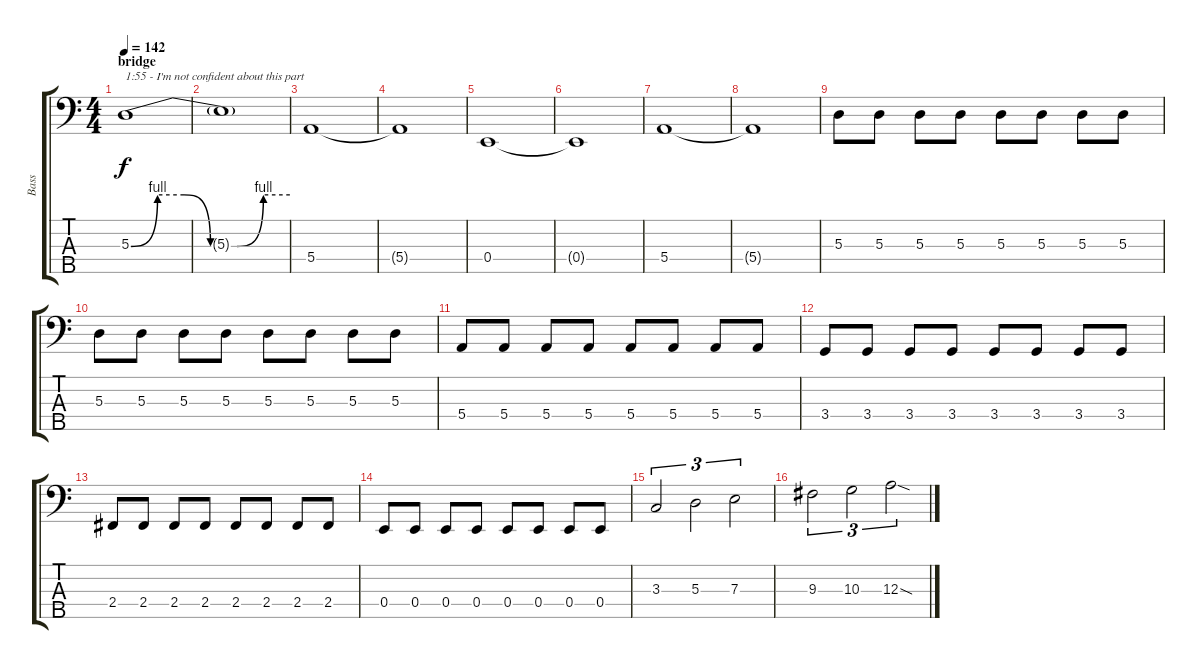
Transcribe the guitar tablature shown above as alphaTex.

\track ("Bass" "Bass") {instrument electricbasspick}
\staff {score tabs}
\tuning (G2 D2 A1 E1 B0) {hide}
\ts (4 4)
\section ("" "bridge")
\tempo 142
\clef f4
\ks c
5.3{be (custom 0 0 10 4 20 4 30 0 40 0 50 4 60 4)}.1{txt "1:55 - I'm not confident about this part" dy f} |
5.3{t}.1 |
5.4.1 |
5.4{t}.1 |
0.4.1 |
0.4{t}.1 |
5.4.1 |
5.4{t}.1 |
5.3.8 5.3.8 5.3.8 5.3.8 5.3.8 5.3.8 5.3.8 5.3.8 |
5.3.8 5.3.8 5.3.8 5.3.8 5.3.8 5.3.8 5.3.8 5.3.8 |
5.4.8 5.4.8 5.4.8 5.4.8 5.4.8 5.4.8 5.4.8 5.4.8 |
3.4.8 3.4.8 3.4.8 3.4.8 3.4.8 3.4.8 3.4.8 3.4.8 |
2.4.8 2.4.8 2.4.8 2.4.8 2.4.8 2.4.8 2.4.8 2.4.8 |
0.4.8 0.4.8 0.4.8 0.4.8 0.4.8 0.4.8 0.4.8 0.4.8 |
3.3.2{tu (3 2)} 5.3.2{tu (3 2)} 7.3.2{tu (3 2)} |
9.3.2{tu (3 2)} 10.3.2{tu (3 2)} 12.3{sod}.2{tu (3 2)}
